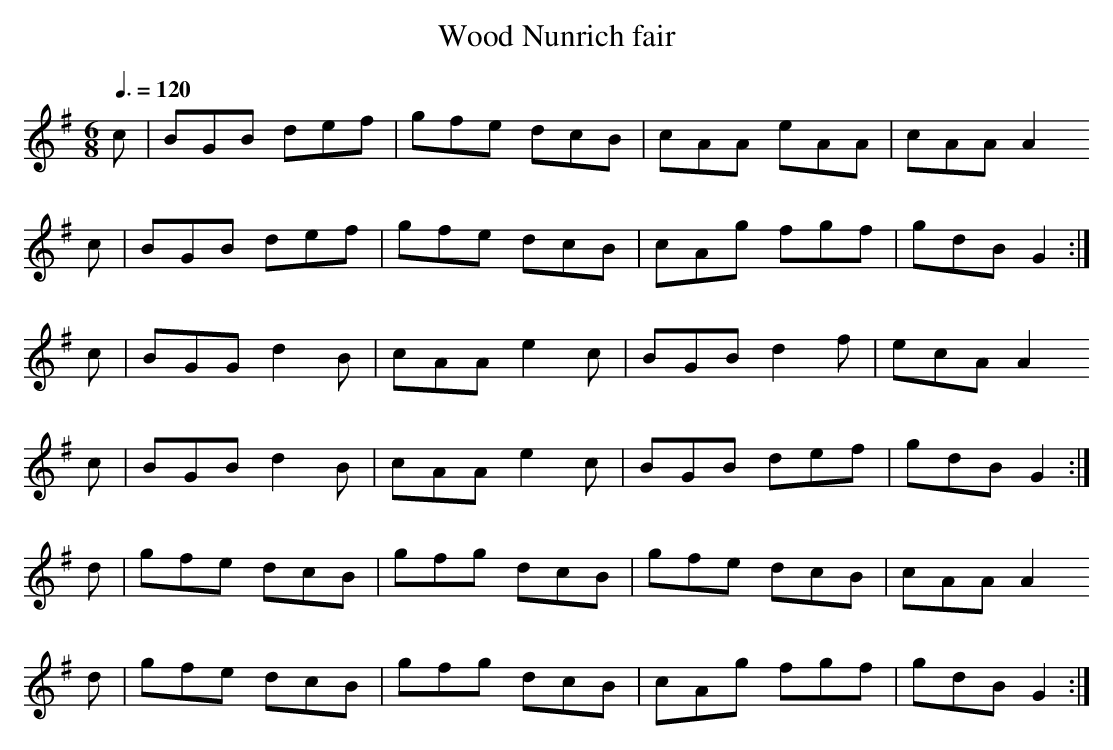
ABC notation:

X:1
T:Wood Nunrich fair
M:6/8
L:1/8
Q:3/8=120
K:G major
c|BGB def|gfe dcB|cAA eAA|cAA A2
c|BGB def|gfe dcB|cAg fgf|gdB G2:|
c|BGG d2B|cAA e2c|BGB d2f|ecA A2
c|BGB d2B|cAA e2c|BGB def|gdB G2:|
d|gfe dcB|gfg dcB|gfe dcB|cAA A2
d|gfe dcB|gfg dcB|cAg fgf|gdB G2:|
